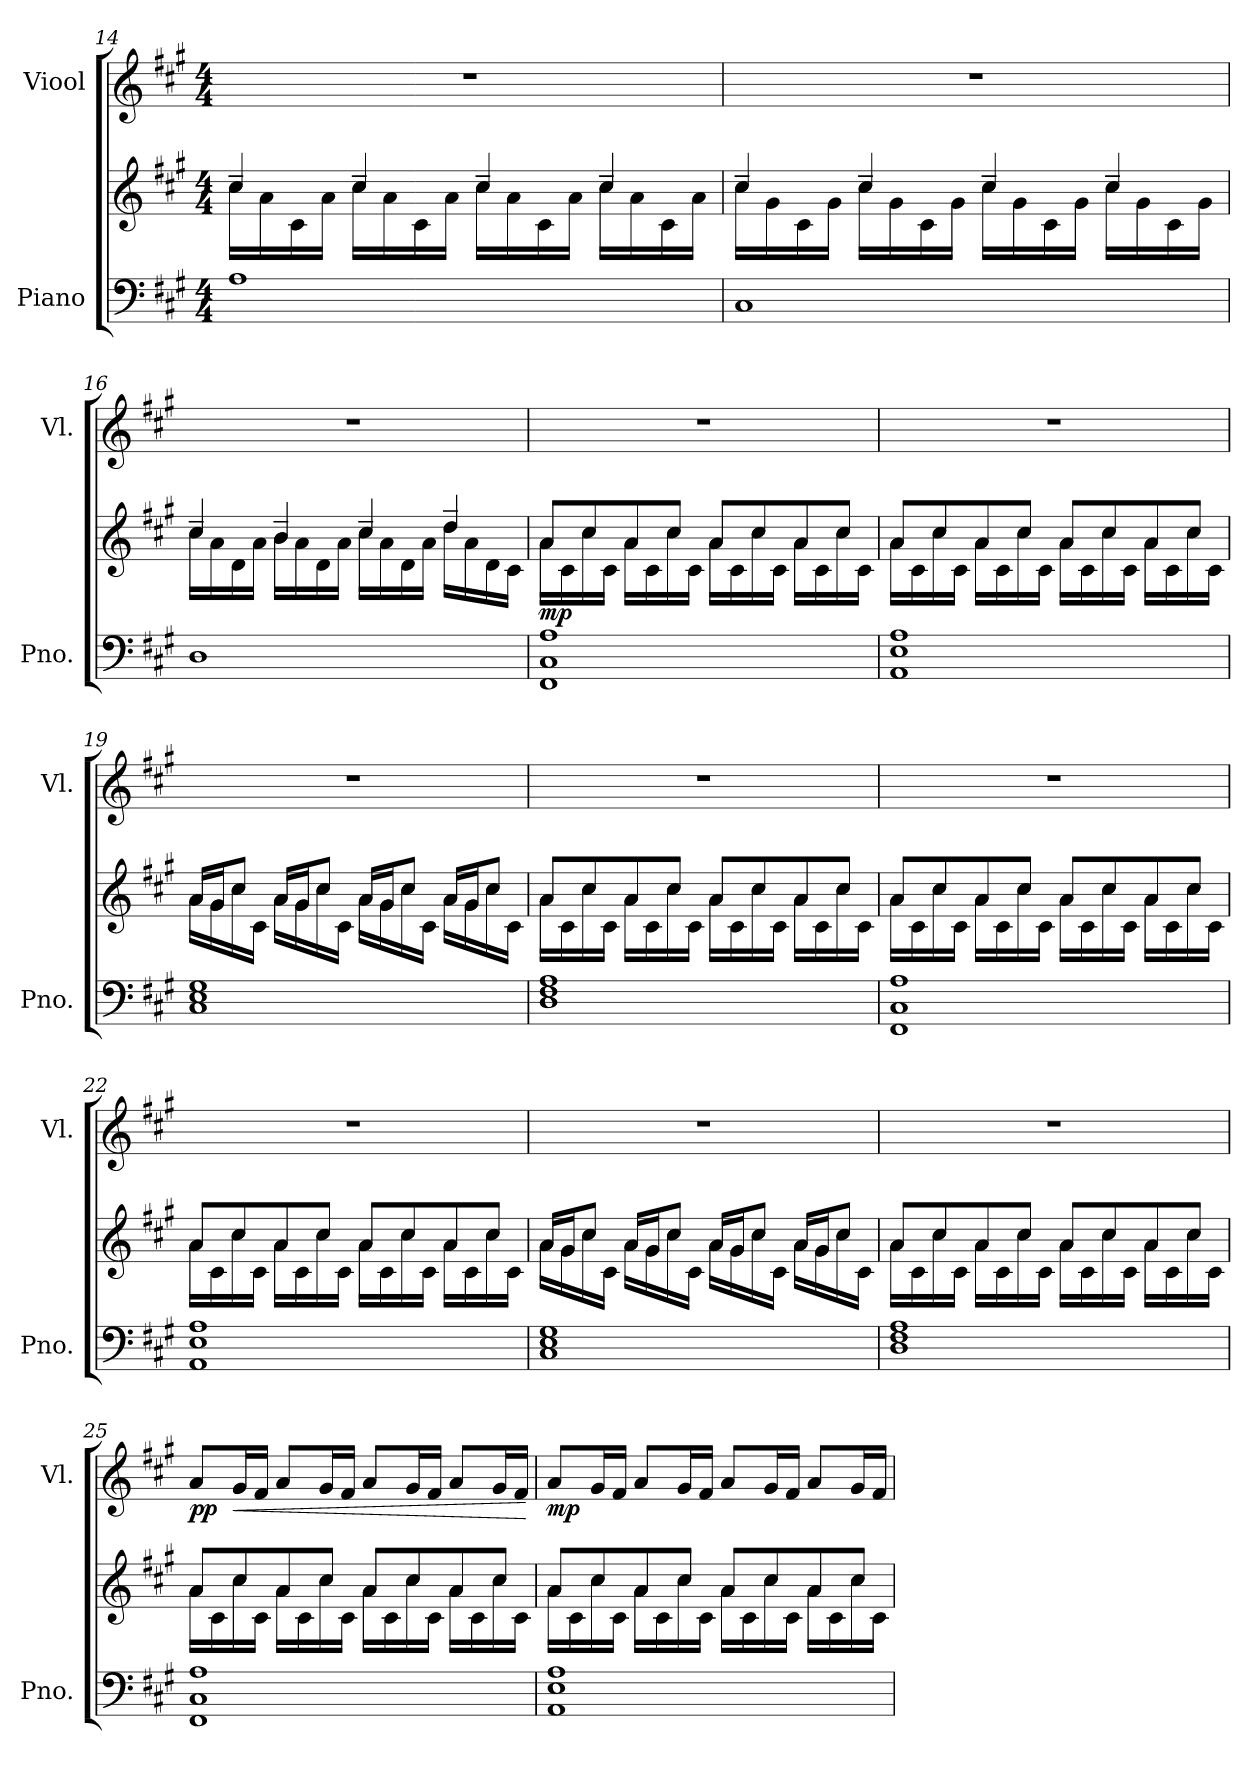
**kern	**kern	**dynam	**kern	**dynam
*part2	*part2	*part2	*part1	*part1
*staff3	*staff2	*staff2/3	*staff1	*staff1
*I"Piano	*	*	*I"Viool	*
*I'Pno.	*	*	*I'Vl.	*
*clefF4	*clefG2	*	*clefG2	*
*k[f#c#g#]	*k[f#c#g#]	*	*k[f#c#g#]	*
*M4/4	*M4/4	*	*M4/4	*
=14	=14	=14	=14	=14
*	*^	*	*	*
1A	16cc#~\LL	4cc#/	.	1r	.
.	16a\	.	.	.	.
.	16c#\	.	.	.	.
.	16a\JJ	.	.	.	.
.	16cc#~\LL	4cc#/	.	.	.
.	16a\	.	.	.	.
.	16c#\	.	.	.	.
.	16a\JJ	.	.	.	.
.	16cc#~\LL	4cc#/	.	.	.
.	16a\	.	.	.	.
.	16c#\	.	.	.	.
.	16a\JJ	.	.	.	.
.	16cc#~\LL	4cc#/	.	.	.
.	16a\	.	.	.	.
.	16c#\	.	.	.	.
.	16a\JJ	.	.	.	.
!!LO:LB:g=z
=15	=15	=15	=15	=15	=15
1C#	16cc#~\LL	4cc#/	.	1r	.
.	16g#\	.	.	.	.
.	16c#\	.	.	.	.
.	16g#\JJ	.	.	.	.
.	16cc#~\LL	4cc#/	.	.	.
.	16g#\	.	.	.	.
.	16c#\	.	.	.	.
.	16g#\JJ	.	.	.	.
.	16cc#~\LL	4cc#/	.	.	.
.	16g#\	.	.	.	.
.	16c#\	.	.	.	.
.	16g#\JJ	.	.	.	.
.	16cc#~\LL	4cc#/	.	.	.
.	16g#\	.	.	.	.
.	16c#\	.	.	.	.
.	16g#\JJ	.	.	.	.
=16	=16	=16	=16	=16	=16
1D	16cc#~\LL	4cc#/	.	1r	.
.	16a\	.	.	.	.
.	16d\	.	.	.	.
.	16a\JJ	.	.	.	.
.	16b~\LL	4b/	.	.	.
.	16a\	.	.	.	.
.	16d\	.	.	.	.
.	16a\JJ	.	.	.	.
.	16cc#~\LL	4cc#/	.	.	.
.	16a\	.	.	.	.
.	16d\	.	.	.	.
.	16a\JJ	.	.	.	.
.	16dd~\LL	4dd/	.	.	.
.	16a\	.	.	.	.
.	16d\	.	.	.	.
.	16c#\JJ	.	.	.	.
!!LO:LB:g=z
=17	=17	=17	=17	=17	=17
!	!	!	!LO:DY:b	!	!
1FF# 1C# 1A	16a\LL	8a/L	mp	1r	.
.	16c#\	.	.	.	.
.	16cc#\	8cc#/	.	.	.
.	16c#\JJ	.	.	.	.
.	16a\LL	8a/	.	.	.
.	16c#\	.	.	.	.
.	16cc#\	8cc#/J	.	.	.
.	16c#\JJ	.	.	.	.
.	16a\LL	8a/L	.	.	.
.	16c#\	.	.	.	.
.	16cc#\	8cc#/	.	.	.
.	16c#\JJ	.	.	.	.
.	16a\LL	8a/	.	.	.
.	16c#\	.	.	.	.
.	16cc#\	8cc#/J	.	.	.
.	16c#\JJ	.	.	.	.
=18	=18	=18	=18	=18	=18
1AA 1E 1A	16a\LL	8a/L	.	1r	.
.	16c#\	.	.	.	.
.	16cc#\	8cc#/	.	.	.
.	16c#\JJ	.	.	.	.
.	16a\LL	8a/	.	.	.
.	16c#\	.	.	.	.
.	16cc#\	8cc#/J	.	.	.
.	16c#\JJ	.	.	.	.
.	16a\LL	8a/L	.	.	.
.	16c#\	.	.	.	.
.	16cc#\	8cc#/	.	.	.
.	16c#\JJ	.	.	.	.
.	16a\LL	8a/	.	.	.
.	16c#\	.	.	.	.
.	16cc#\	8cc#/J	.	.	.
.	16c#\JJ	.	.	.	.
!!LO:LB:g=z
=19	=19	=19	=19	=19	=19
1C# 1E 1G#	16a\LL	16a/LL	.	1r	.
.	16g#\	16g#/J	.	.	.
.	16cc#\	8cc#/J	.	.	.
.	16c#\JJ	.	.	.	.
.	16a\LL	16a/LL	.	.	.
.	16g#\	16g#/J	.	.	.
.	16cc#\	8cc#/J	.	.	.
.	16c#\JJ	.	.	.	.
.	16a\LL	16a/LL	.	.	.
.	16g#\	16g#/J	.	.	.
.	16cc#\	8cc#/J	.	.	.
.	16c#\JJ	.	.	.	.
.	16a\LL	16a/LL	.	.	.
.	16g#\	16g#/J	.	.	.
.	16cc#\	8cc#/J	.	.	.
.	16c#\JJ	.	.	.	.
=20	=20	=20	=20	=20	=20
1D 1F# 1A	16a\LL	8a/L	.	1r	.
.	16c#\	.	.	.	.
.	16cc#\	8cc#/	.	.	.
.	16c#\JJ	.	.	.	.
.	16a\LL	8a/	.	.	.
.	16c#\	.	.	.	.
.	16cc#\	8cc#/J	.	.	.
.	16c#\JJ	.	.	.	.
.	16a\LL	8a/L	.	.	.
.	16c#\	.	.	.	.
.	16cc#\	8cc#/	.	.	.
.	16c#\JJ	.	.	.	.
.	16a\LL	8a/	.	.	.
.	16c#\	.	.	.	.
.	16cc#\	8cc#/J	.	.	.
.	16c#\JJ	.	.	.	.
!!LO:PB:g=z
=21	=21	=21	=21	=21	=21
1FF# 1C# 1A	16a\LL	8a/L	.	1r	.
.	16c#\	.	.	.	.
.	16cc#\	8cc#/	.	.	.
.	16c#\JJ	.	.	.	.
.	16a\LL	8a/	.	.	.
.	16c#\	.	.	.	.
.	16cc#\	8cc#/J	.	.	.
.	16c#\JJ	.	.	.	.
.	16a\LL	8a/L	.	.	.
.	16c#\	.	.	.	.
.	16cc#\	8cc#/	.	.	.
.	16c#\JJ	.	.	.	.
.	16a\LL	8a/	.	.	.
.	16c#\	.	.	.	.
.	16cc#\	8cc#/J	.	.	.
.	16c#\JJ	.	.	.	.
=22	=22	=22	=22	=22	=22
1AA 1E 1A	16a\LL	8a/L	.	1r	.
.	16c#\	.	.	.	.
.	16cc#\	8cc#/	.	.	.
.	16c#\JJ	.	.	.	.
.	16a\LL	8a/	.	.	.
.	16c#\	.	.	.	.
.	16cc#\	8cc#/J	.	.	.
.	16c#\JJ	.	.	.	.
.	16a\LL	8a/L	.	.	.
.	16c#\	.	.	.	.
.	16cc#\	8cc#/	.	.	.
.	16c#\JJ	.	.	.	.
.	16a\LL	8a/	.	.	.
.	16c#\	.	.	.	.
.	16cc#\	8cc#/J	.	.	.
.	16c#\JJ	.	.	.	.
!!LO:LB:g=z
=23	=23	=23	=23	=23	=23
1C# 1E 1G#	16a\LL	16a/LL	.	1r	.
.	16g#\	16g#/J	.	.	.
.	16cc#\	8cc#/J	.	.	.
.	16c#\JJ	.	.	.	.
.	16a\LL	16a/LL	.	.	.
.	16g#\	16g#/J	.	.	.
.	16cc#\	8cc#/J	.	.	.
.	16c#\JJ	.	.	.	.
.	16a\LL	16a/LL	.	.	.
.	16g#\	16g#/J	.	.	.
.	16cc#\	8cc#/J	.	.	.
.	16c#\JJ	.	.	.	.
.	16a\LL	16a/LL	.	.	.
.	16g#\	16g#/J	.	.	.
.	16cc#\	8cc#/J	.	.	.
.	16c#\JJ	.	.	.	.
=24	=24	=24	=24	=24	=24
1D 1F# 1A	16a\LL	8a/L	.	1r	.
.	16c#\	.	.	.	.
.	16cc#\	8cc#/	.	.	.
.	16c#\JJ	.	.	.	.
.	16a\LL	8a/	.	.	.
.	16c#\	.	.	.	.
.	16cc#\	8cc#/J	.	.	.
.	16c#\JJ	.	.	.	.
.	16a\LL	8a/L	.	.	.
.	16c#\	.	.	.	.
.	16cc#\	8cc#/	.	.	.
.	16c#\JJ	.	.	.	.
.	16a\LL	8a/	.	.	.
.	16c#\	.	.	.	.
.	16cc#\	8cc#/J	.	.	.
.	16c#\JJ	.	.	.	.
!!LO:LB:g=z
=25	=25	=25	=25	=25	=25
!	!	!	!	!	!LO:DY:b
1FF# 1C# 1A	16a\LL	8a/L	.	8a/L	pp
.	16c#\	.	.	.	.
!	!	!	!	!	!LO:HP:b
.	16cc#\	8cc#/	.	16g#/L	<
.	16c#\JJ	.	.	16f#/JJ	.
.	16a\LL	8a/	.	8a/L	.
.	16c#\	.	.	.	.
.	16cc#\	8cc#/J	.	16g#/L	.
.	16c#\JJ	.	.	16f#/JJ	.
.	16a\LL	8a/L	.	8a/L	.
.	16c#\	.	.	.	.
.	16cc#\	8cc#/	.	16g#/L	.
.	16c#\JJ	.	.	16f#/JJ	.
.	16a\LL	8a/	.	8a/L	.
.	16c#\	.	.	.	.
.	16cc#\	8cc#/J	.	16g#/L	.
.	16c#\JJ	.	.	16f#/JJ	.
*	*v	*v	*	*	*
.	.	.	.	[
=26	=26	=26	=26	=26
*	*^	*	*	*
!	!	!	!	!	!LO:DY:b
1AA 1E 1A	16a\LL	8a/L	.	8a/L	mp
.	16c#\	.	.	.	.
.	16cc#\	8cc#/	.	16g#/L	.
.	16c#\JJ	.	.	16f#/JJ	.
.	16a\LL	8a/	.	8a/L	.
.	16c#\	.	.	.	.
.	16cc#\	8cc#/J	.	16g#/L	.
.	16c#\JJ	.	.	16f#/JJ	.
.	16a\LL	8a/L	.	8a/L	.
.	16c#\	.	.	.	.
.	16cc#\	8cc#/	.	16g#/L	.
.	16c#\JJ	.	.	16f#/JJ	.
.	16a\LL	8a/	.	8a/L	.
.	16c#\	.	.	.	.
.	16cc#\	8cc#/J	.	16g#/L	.
.	16c#\JJ	.	.	16f#/JJ	.
*	*v	*v	*	*	*
=	=	=	=	=
*-	*-	*-	*-	*-
